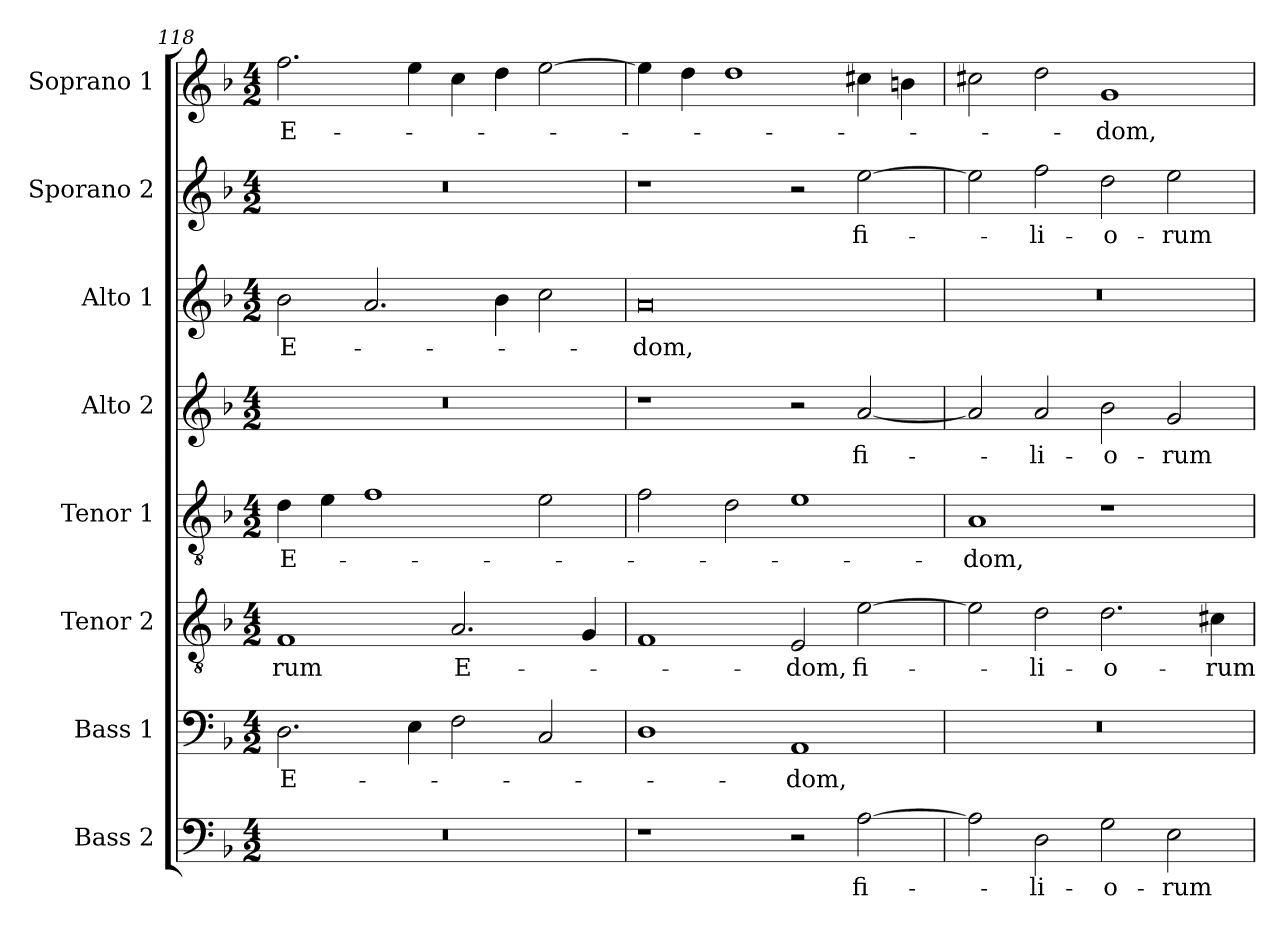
**kern	**text	**kern	**text	**kern	**text	**kern	**text	**kern	**text	**kern	**text	**kern	**text	**kern	**text
*part8	*part8	*part7	*part7	*part6	*part6	*part5	*part5	*part4	*part4	*part3	*part3	*part2	*part2	*part1	*part1
*staff8	*staff8	*staff7	*staff7	*staff6	*staff6	*staff5	*staff5	*staff4	*staff4	*staff3	*staff3	*staff2	*staff2	*staff1	*staff1
*I"Bass 2	*	*I"Bass 1	*	*I"Tenor 2	*	*I"Tenor 1	*	*I"Alto 2	*	*I"Alto 1	*	*I"Sporano 2	*	*I"Soprano 1	*
*I'B.	*	*I'B.	*	*I'T.	*	*I'T.	*	*I'A.	*	*I'A.	*	*I'S.	*	*I'S.	*
*clefF4	*	*clefF4	*	*clefGv2	*	*clefGv2	*	*clefG2	*	*clefG2	*	*clefG2	*	*clefG2	*
*	*	*	*	*ITrd7c12	*	*ITrd7c12	*	*	*	*	*	*	*	*	*
*k[b-]	*	*k[b-]	*	*k[b-]	*	*k[b-]	*	*k[b-]	*	*k[b-]	*	*k[b-]	*	*k[b-]	*
*F:	*	*F:	*	*F:	*	*F:	*	*F:	*	*F:	*	*F:	*	*F:	*
*M4/2	*	*M4/2	*	*M4/2	*	*M4/2	*	*M4/2	*	*M4/2	*	*M4/2	*	*M4/2	*
=118	=118	=118	=118	=118	=118	=118	=118	=118	=118	=118	=118	=118	=118	=118	=118
!LO:N:vis=1	!	!	!	!	!	!	!	!	!	!	!	!	!	!	!
!	!	!	!LO:LY:b:color=#000000	!	!	!	!	!	!	!	!	!	!	!	!
!	!	!	!	!	!LO:LY:b:color=#000000	!	!	!	!	!	!	!	!	!	!
!	!	!	!	!	!	!	!LO:LY:b:color=#000000	!LO:N:vis=1	!	!	!	!	!	!	!
!	!	!	!	!	!	!	!	!	!	!	!LO:LY:b:color=#000000	!LO:N:vis=1	!	!	!
!	!	!	!	!	!	!	!	!	!	!	!	!	!	!	!LO:LY:b:color=#000000
0r	.	2.Di\	E-	1FFi	-rum	4Di\	E-	0r	.	2b-i\	E-	0r	.	2.ffi\	E-
.	.	.	.	.	.	4Ei\	.	.	.	.	.	.	.	.	.
.	.	.	.	.	.	1Fi	.	.	.	2.ai/	.	.	.	.	.
.	.	4Ei\	.	.	.	.	.	.	.	.	.	.	.	4eei\	.
!	!	!	!	!	!LO:LY:b:color=#000000	!	!	!	!	!	!	!	!	!	!
.	.	2Fi\	.	2.AAi/	E-	.	.	.	.	.	.	.	.	4cci\	.
.	.	.	.	.	.	.	.	.	.	4b-i\	.	.	.	4ddi\	.
.	.	2Ci/	.	.	.	2Ei\	.	.	.	2cci\	.	.	.	[>2eei\	.
.	.	.	.	4GGi/	.	.	.	.	.	.	.	.	.	.	.
=119	=119	=119	=119	=119	=119	=119	=119	=119	=119	=119	=119	=119	=119	=119	=119
!	!	!	!	!	!	!	!	!	!	!	!LO:LY:b:color=#000000	!	!	!	!
1r	.	1Di	.	1FFi	.	2Fi\	.	1r	.	0ai	-dom,	1r	.	4eei\]	.
.	.	.	.	.	.	.	.	.	.	.	.	.	.	4ddi\	.
.	.	.	.	.	.	2Di\	.	.	.	.	.	.	.	1ddi	.
!	!	!	!LO:LY:b:color=#000000	!	!	!	!	!	!	!	!	!	!	!	!
!	!	!	!	!	!LO:LY:b:color=#000000	!	!	!	!	!	!	!	!	!	!
2r	.	1AAi	-dom,	2EEi/	-dom,	1Ei	.	2r	.	.	.	2r	.	.	.
!	!LO:LY:b:color=#000000	!	!	!	!	!	!	!	!	!	!	!	!	!	!
!	!	!	!	!	!LO:LY:b:color=#000000	!	!	!	!	!	!	!	!	!	!
!	!	!	!	!	!	!	!	!	!LO:LY:b:color=#000000	!	!	!	!	!	!
!	!	!	!	!	!	!	!	!	!	!	!	!	!LO:LY:b:color=#000000	!	!
[>2Ai\	fi-	.	.	[>2Ei\	fi-	.	.	[<2ai/	fi-	.	.	[>2eei\	fi-	4cc#Xi\	.
.	.	.	.	.	.	.	.	.	.	.	.	.	.	4bni\	.
=120	=120	=120	=120	=120	=120	=120	=120	=120	=120	=120	=120	=120	=120	=120	=120
!	!	!LO:N:vis=1	!	!	!	!	!	!	!	!	!	!	!	!	!
!	!	!	!	!	!	!	!LO:LY:b:color=#000000	!	!	!LO:N:vis=1	!	!	!	!	!
2Ai\]	.	0r	.	2Ei\]	.	1AAi	-dom,	2ai/]	.	0r	.	2eei\]	.	2cc#Xi\	.
!	!LO:LY:b:color=#000000	!	!	!	!	!	!	!	!	!	!	!	!	!	!
!	!	!	!	!	!LO:LY:b:color=#000000	!	!	!	!	!	!	!	!	!	!
!	!	!	!	!	!	!	!	!	!LO:LY:b:color=#000000	!	!	!	!	!	!
!	!	!	!	!	!	!	!	!	!	!	!	!	!LO:LY:b:color=#000000	!	!
2Di\	-li-	.	.	2Di\	-li-	.	.	2ai/	-li-	.	.	2ffi\	-li-	2ddi\	.
!	!LO:LY:b:color=#000000	!	!	!	!	!	!	!	!	!	!	!	!	!	!
!	!	!	!	!	!LO:LY:b:color=#000000	!	!	!	!	!	!	!	!	!	!
!	!	!	!	!	!	!	!	!	!LO:LY:b:color=#000000	!	!	!	!	!	!
!	!	!	!	!	!	!	!	!	!	!	!	!	!LO:LY:b:color=#000000	!	!
!	!	!	!	!	!	!	!	!	!	!	!	!	!	!	!LO:LY:b:color=#000000
2Gi\	-o-	.	.	2.Di\	-o-	1r	.	2b-i\	-o-	.	.	2ddi\	-o-	1gi	-dom,
!	!LO:LY:b:color=#000000	!	!	!	!	!	!	!	!	!	!	!	!	!	!
!	!	!	!	!	!	!	!	!	!LO:LY:b:color=#000000	!	!	!	!	!	!
!	!	!	!	!	!	!	!	!	!	!	!	!	!LO:LY:b:color=#000000	!	!
2Ei\	-rum	.	.	.	.	.	.	2gi/	-rum	.	.	2eei\	-rum	.	.
!	!	!	!	!	!LO:LY:b:color=#000000	!	!	!	!	!	!	!	!	!	!
.	.	.	.	4C#Xi\	-rum	.	.	.	.	.	.	.	.	.	.
=	=	=	=	=	=	=	=	=	=	=	=	=	=	=	=
*-	*-	*-	*-	*-	*-	*-	*-	*-	*-	*-	*-	*-	*-	*-	*-
